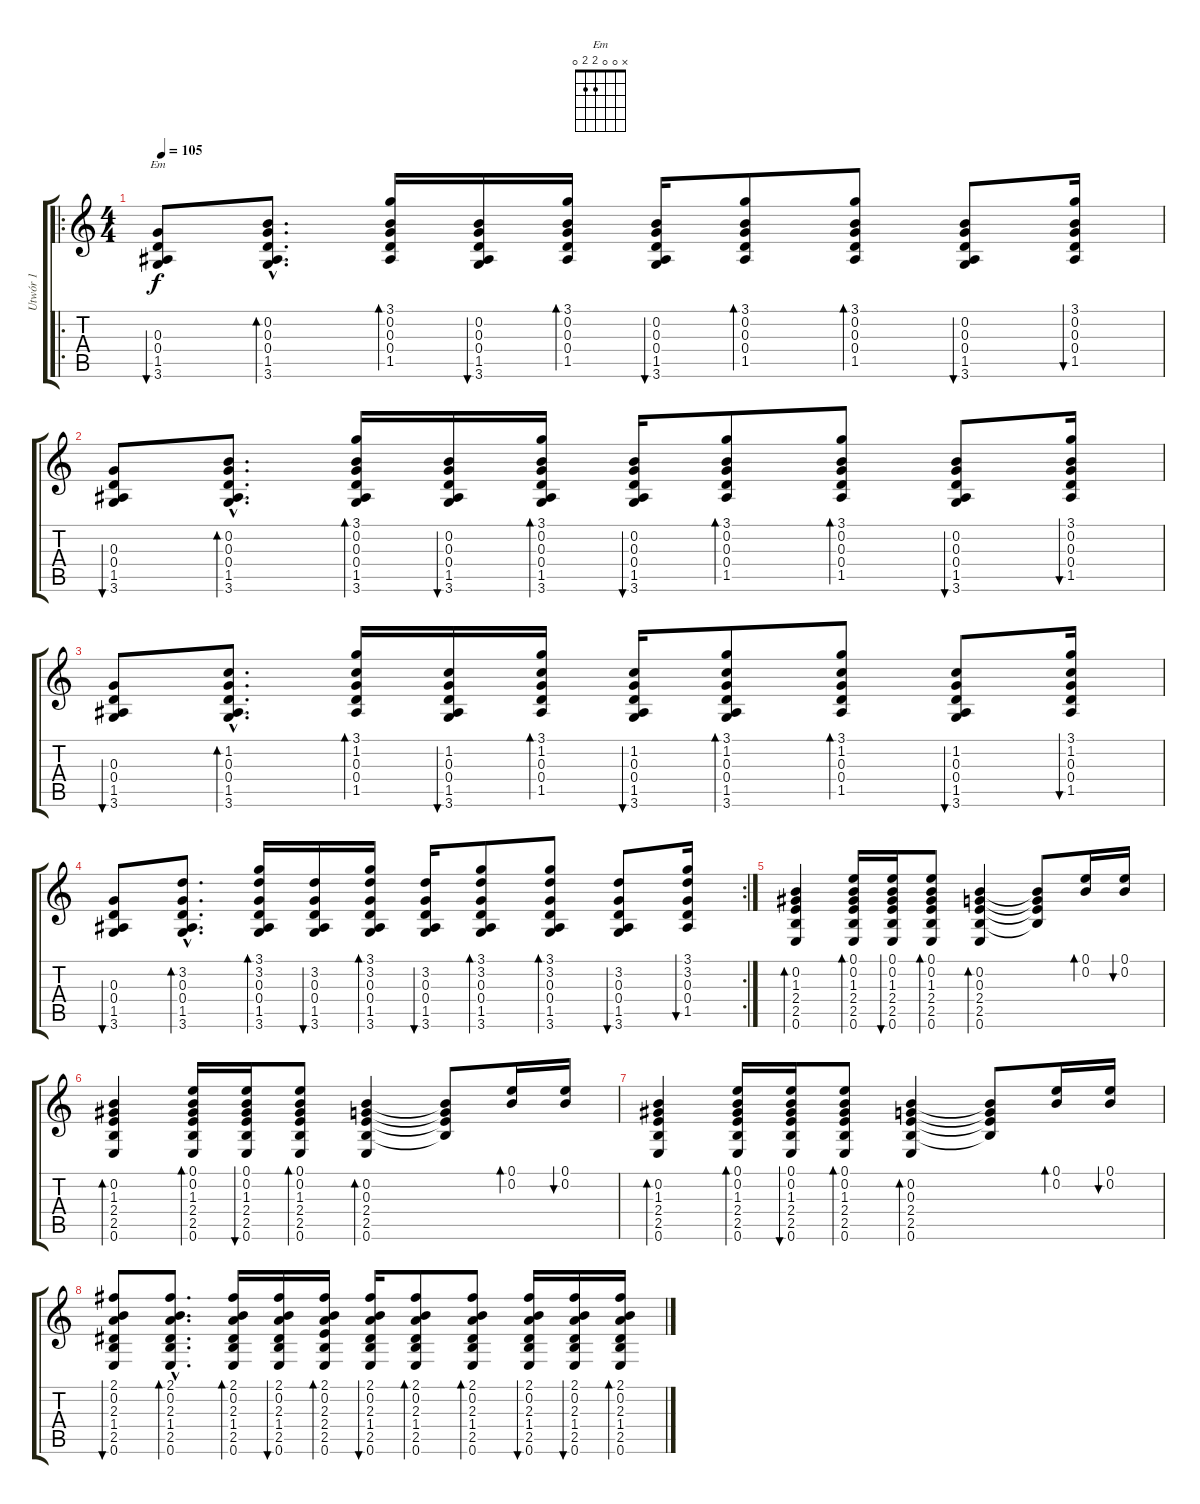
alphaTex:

\track ("Utwór 1" "Utwór 1") {instrument acousticguitarsteel}
\staff {score tabs}
\tuning (E4 B3 G3 D3 A2 E2) {hide}
\chord ("Em" x 0 0 2 2 0)
\ro
\ts (4 4)
\tempo 105
\clef g2
\ks c
(0.3 0.4 1.5 3.6).8{bu 60 ch "Em" dy f} (0.2{hac} 0.3{hac} 0.4{hac} 1.5{hac} 3.6{hac}).8{d bd 60} (3.1 0.2 0.3 0.4 1.5).16{bd 60} (0.2 0.3 0.4 1.5 3.6).16{bu 60} (3.1 0.2 0.3 0.4 1.5).16{bd 60} (0.2 0.3 0.4 1.5 3.6).16{bu 60} (3.1 0.2 0.3 0.4 1.5).8{bd 60} (3.1 0.2 0.3 0.4 1.5).8{bd 60} (0.2 0.3 0.4 1.5 3.6).8{bu 60} (3.1 0.2 0.3 0.4 1.5).16{bu 60} |
(0.3 0.4 1.5 3.6).8{bu 60} (0.2{hac} 0.3{hac} 0.4{hac} 1.5{hac} 3.6{hac}).8{d bd 60} (3.1 0.2 0.3 0.4 1.5 3.6).16{bd 60} (0.2 0.3 0.4 1.5 3.6).16{bu 60} (3.1 0.2 0.3 0.4 1.5 3.6).16{bd 60} (0.2 0.3 0.4 1.5 3.6).16{bu 60} (3.1 0.2 0.3 0.4 1.5).8{bd 60} (3.1 0.2 0.3 0.4 1.5).8{bd 60} (0.2 0.3 0.4 1.5 3.6).8{bu 60} (3.1 0.2 0.3 0.4 1.5).16{bu 60} |
(0.3 0.4 1.5 3.6).8{bu 60} (1.2{hac} 0.3{hac} 0.4{hac} 1.5{hac} 3.6{hac}).8{d bd 60} (3.1 1.2 0.3 0.4 1.5).16{bd 60} (1.2 0.3 0.4 1.5 3.6).16{bu 60} (3.1 1.2 0.3 0.4 1.5).16{bd 60} (1.2 0.3 0.4 1.5 3.6).16{bu 60} (3.1 1.2 0.3 0.4 1.5 3.6).8{bd 60} (3.1 1.2 0.3 0.4 1.5).8{bd 60} (1.2 0.3 0.4 1.5 3.6).8{bu 60} (3.1 1.2 0.3 0.4 1.5).16{bu 60} |
\rc 2
(0.3 0.4 1.5 3.6).8{bu 60} (3.2{hac} 0.3{hac} 0.4{hac} 1.5{hac} 3.6{hac}).8{d bd 60} (3.1 3.2 0.3 0.4 1.5 3.6).16{bd 60} (3.2 0.3 0.4 1.5 3.6).16{bu 60} (3.1 3.2 0.3 0.4 1.5 3.6).16{bd 60} (3.2 0.3 0.4 1.5 3.6).16{bu 60} (3.1 3.2 0.3 0.4 1.5 3.6).8{bd 60} (3.1 3.2 0.3 0.4 1.5 3.6).8{bd 60} (3.2 0.3 0.4 1.5 3.6).8{bu 60} (3.1 3.2 0.3 0.4 1.5).16{bu 60} |
(0.2 1.3 2.4 2.5 0.6).4{bd 60} (0.1 0.2 1.3 2.4 2.5 0.6).16{bd 60} (0.1 0.2 1.3 2.4 2.5 0.6).16{bu 60} (0.1 0.2 1.3 2.4 2.5 0.6).8{bd 60} (0.2 0.3 2.4 2.5 0.6).4{bd 60} (0.2{t} 0.3{t} 2.4{t} 2.5{t}).8 (0.1 0.2).16{bd 60} (0.1 0.2).16{bu 60} |
(0.2 1.3 2.4 2.5 0.6).4{bd 60} (0.1 0.2 1.3 2.4 2.5 0.6).16{bd 60} (0.1 0.2 1.3 2.4 2.5 0.6).16{bu 60} (0.1 0.2 1.3 2.4 2.5 0.6).8{bd 60} (0.2 0.3 2.4 2.5 0.6).4{bd 60} (0.2{t} 0.3{t} 2.4{t} 2.5{t}).8 (0.1 0.2).16{bd 60} (0.1 0.2).16{bu 60} |
(0.2 1.3 2.4 2.5 0.6).4{bd 60} (0.1 0.2 1.3 2.4 2.5 0.6).16{bd 60} (0.1 0.2 1.3 2.4 2.5 0.6).16{bu 60} (0.1 0.2 1.3 2.4 2.5 0.6).8{bd 60} (0.2 0.3 2.4 2.5 0.6).4{bd 60} (0.2{t} 0.3{t} 2.4{t} 2.5{t}).8 (0.1 0.2).16{bd 60} (0.1 0.2).16{bu 60} |
(2.1 0.2 2.3 1.4 2.5 0.6).8{bu 60} (2.1{hac} 0.2{hac} 2.3{hac} 1.4{hac} 2.5{hac} 0.6{hac}).8{d bd 60} (2.1 0.2 2.3 1.4 2.5 0.6).16{bd 60} (2.1 0.2 2.3 1.4 2.5 0.6).16{bu 60} (2.1 0.2 2.3 2.4 2.5 0.6).16{bd 60} (2.1 0.2 2.3 1.4 2.5 0.6).16{bu 60} (2.1 0.2 2.3 1.4 2.5 0.6).8{bd 60} (2.1 0.2 2.3 1.4 2.5 0.6).8{bd 60} (2.1 0.2 2.3 1.4 2.5 0.6).16{bu 60} (2.1 0.2 2.3 1.4 2.5 0.6).16{bu 60} (2.1 0.2 2.3 1.4 2.5 0.6).16{bd 60}
